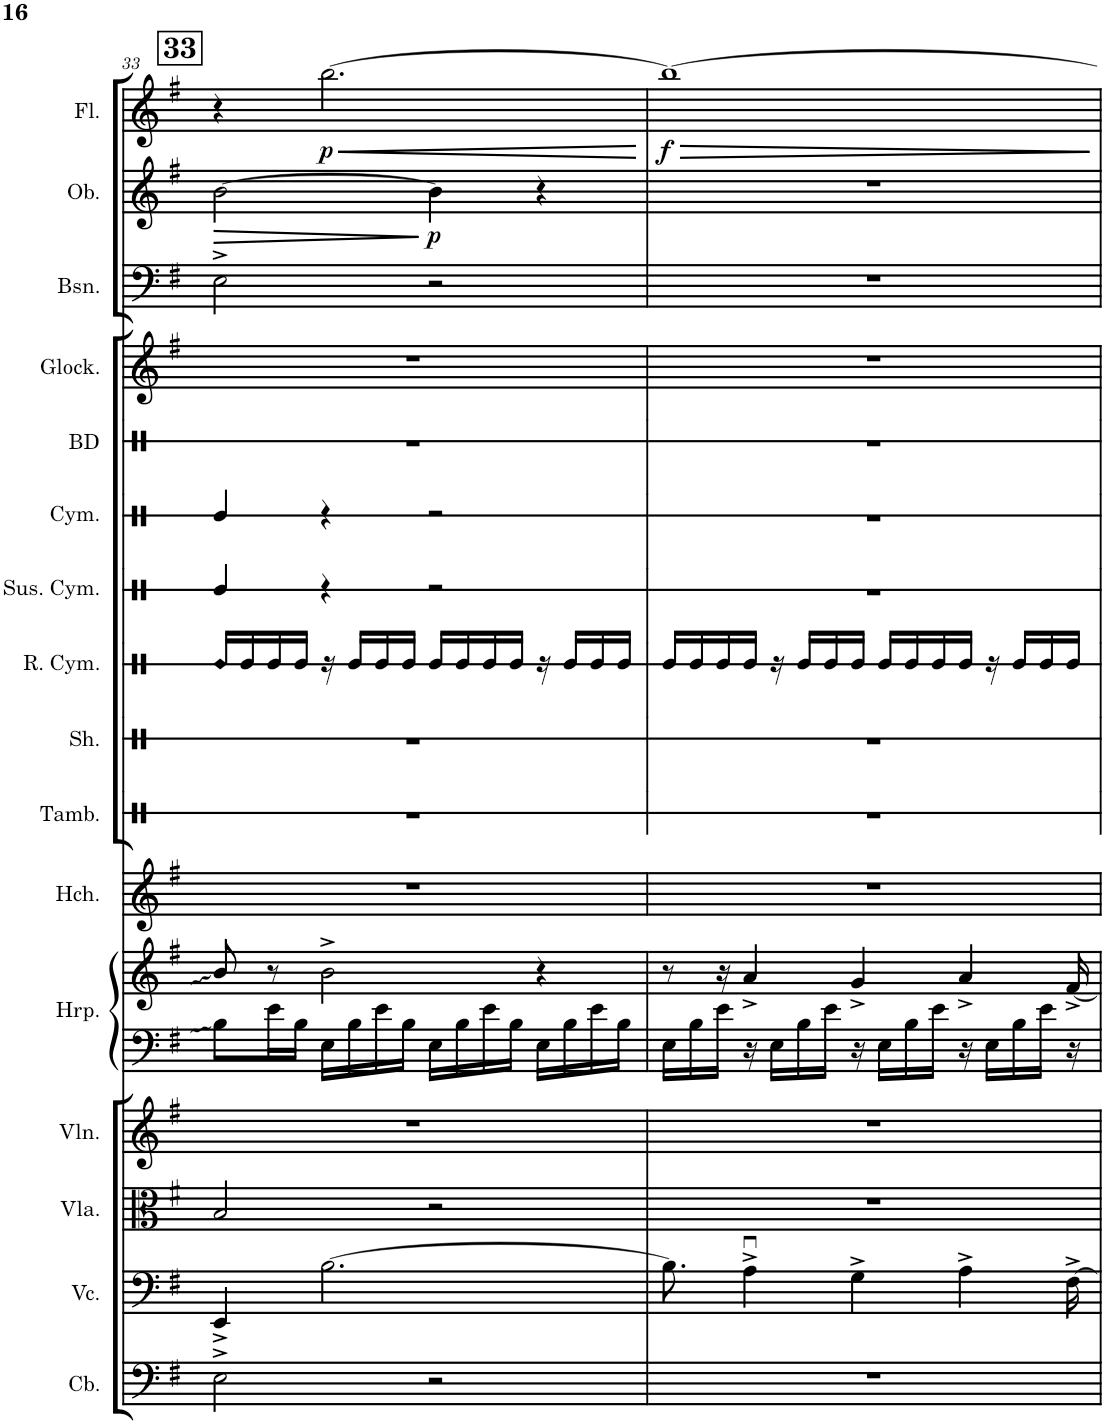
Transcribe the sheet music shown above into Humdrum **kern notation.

**kern	**kern	**kern	**kern	**kern	**kern	**kern	**kern	**kern	**kern	**kern	**kern	**kern	**kern	**kern	**kern	**dynam	**kern	**dynam
*part16	*part15	*part14	*part13	*part12	*part12	*part11	*part10	*part9	*part8	*part7	*part6	*part5	*part4	*part3	*part2	*part2	*part1	*part1
*staff17	*staff16	*staff15	*staff14	*staff13	*staff12	*staff11	*staff10	*staff9	*staff8	*staff7	*staff6	*staff5	*staff4	*staff3	*staff2	*staff2	*staff1	*staff1
*I"Contrabass	*I"Violoncello	*I"Viola	*I"Violin	*I"Harp	*	*I"Harpsichord	*I"Tambourine	*I"Shaker	*I"Ride Cymbal	*I"Suspended Cymbal	*I"Cymbals	*I"Bass Drum	*I"Glockenspiel	*I"Bassoon	*I"Oboe	*	*I"Flute	*
*I'Cb.	*I'Vc.	*I'Vla.	*I'Vln.	*I'Hrp.	*	*I'Hch.	*I'Tamb.	*I'Sh.	*I'R. Cym.	*I'Sus. Cym.	*I'Cym.	*I'BD	*I'Glock.	*I'Bsn.	*I'Ob.	*	*I'Fl.	*
!!LO:PB:g=z
*clefF4	*clefF4	*clefC3	*clefG2	*clefF4	*clefG2	*clefG2	*clefX	*clefX	*clefX	*clefX	*clefX	*clefX	*clefG2	*clefF4	*clefG2	*	*clefG2	*
*Trd7c12	*	*	*	*	*	*	*	*	*	*	*	*	*Trd-14c-24	*	*	*	*	*
*k[f#]	*k[f#]	*k[f#]	*k[f#]	*k[f#]	*k[f#]	*k[f#]	*k[]	*k[]	*k[]	*k[]	*k[]	*k[]	*k[f#]	*k[f#]	*k[f#]	*	*k[f#]	*
*M4/4	*M4/4	*M4/4	*M4/4	*M4/4	*M4/4	*M4/4	*M4/4	*M4/4	*M4/4	*M4/4	*M4/4	*M4/4	*M4/4	*M4/4	*M4/4	*	*M4/4	*
!!LO:REH:place=s1:a:B:cj:fs=14:t=33
=33	=33	=33	=33	=33	=33	=33	=33	=33	=33	=33	=33	=33	=33	=33	=33	=33	=33	=33
*	*	*	*	*^	*^	*	*	*	*	*	*	*	*	*	*	*	*	*
!	!	!	!	!	!	!	!	!	!	!	!LO:N:head=diamond	!	!	!	!	!	!	!LO:HP:b	!	!
2E^\	4EE^/	2B/	1r	8ryy	8B\L	8ryy	8b/	1r	1r	1r	16Re/LL	4Re/	4Re/	1r	1r	2E^\	[2b\	>	4r	.
.	.	.	.	.	.	.	.	.	.	.	16Re/	.	.	.	.	.	.	.	.	.
.	.	.	.	8ryy	16e\L	8r	2..ryy	.	.	.	16Re/	.	.	.	.	.	.	.	.	.
.	.	.	.	.	16B\JJ	.	.	.	.	.	16Re/JJ	.	.	.	.	.	.	.	.	.
!	!	!	!	!	!	!	!	!	!	!	!	!	!	!	!	!	!	!	!	!LO:HP:b
!	!	!	!	!	!	!	!	!	!	!	!	!	!	!	!	!	!	!	!	!LO:DY:n=1:b
.	[2.B\	.	.	4ryy	16E\LL	2b^\	.	.	.	.	16r	4r	4r	.	.	.	.	.	[2.bb\	< p
.	.	.	.	.	16B\	.	.	.	.	.	16Re/LL	.	.	.	.	.	.	.	.	.
.	.	.	.	.	16e\	.	.	.	.	.	16Re/	.	.	.	.	.	.	.	.	.
.	.	.	.	.	16B\JJ	.	.	.	.	.	16Re/JJ	.	.	.	.	.	.	.	.	.
!	!	!	!	!	!	!	!	!	!	!	!	!	!	!	!	!	!	!LO:DY:n=1:b	!	!
2r	.	2r	.	2ryy	16E\LL	.	.	.	.	.	16Re/LL	2r	2r	.	.	2r	4b\]	] p	.	.
.	.	.	.	.	16B\	.	.	.	.	.	16Re/	.	.	.	.	.	.	.	.	.
.	.	.	.	.	16e\	.	.	.	.	.	16Re/	.	.	.	.	.	.	.	.	.
.	.	.	.	.	16B\JJ	.	.	.	.	.	16Re/JJ	.	.	.	.	.	.	.	.	.
.	.	.	.	.	16E\LL	4r	.	.	.	.	16r	.	.	.	.	.	4r	.	.	.
.	.	.	.	.	16B\	.	.	.	.	.	16Re/LL	.	.	.	.	.	.	.	.	.
.	.	.	.	.	16e\	.	.	.	.	.	16Re/	.	.	.	.	.	.	.	.	.
.	.	.	.	.	16B\JJ	.	.	.	.	.	16Re/JJ	.	.	.	.	.	.	.	.	.
*	*	*	*	*v	*v	*	*	*	*	*	*	*	*	*	*	*	*	*	*	*
*	*	*	*	*	*v	*v	*	*	*	*	*	*	*	*	*	*	*	*	*
.	.	.	.	.	.	.	.	.	.	.	.	.	.	.	.	.	.	[
=34	=34	=34	=34	=34	=34	=34	=34	=34	=34	=34	=34	=34	=34	=34	=34	=34	=34	=34
!	!	!	!	!	!	!	!	!	!	!	!	!	!	!	!	!	!	!LO:HP:b
!	!	!	!	!	!	!	!	!	!	!	!	!	!	!	!	!	!	!LO:DY:n=1:b
1r	8.B\]	1r	1r	16E\LL	8r	1r	1r	1r	16Re/LL	1r	1r	1r	1r	1r	1r	.	1bb_	> f
.	.	.	.	16B\	.	.	.	.	16Re/	.	.	.	.	.	.	.	.	.
.	.	.	.	16e\JJ	16r	.	.	.	16Re/	.	.	.	.	.	.	.	.	.
.	4Au^\	.	.	16r	4a^/	.	.	.	16Re/JJ	.	.	.	.	.	.	.	.	.
.	.	.	.	16E\LL	.	.	.	.	16r	.	.	.	.	.	.	.	.	.
.	.	.	.	16B\	.	.	.	.	16Re/LL	.	.	.	.	.	.	.	.	.
.	.	.	.	16e\JJ	.	.	.	.	16Re/	.	.	.	.	.	.	.	.	.
.	4G^\	.	.	16r	4g^/	.	.	.	16Re/JJ	.	.	.	.	.	.	.	.	.
.	.	.	.	16E\LL	.	.	.	.	16Re/LL	.	.	.	.	.	.	.	.	.
.	.	.	.	16B\	.	.	.	.	16Re/	.	.	.	.	.	.	.	.	.
.	.	.	.	16e\JJ	.	.	.	.	16Re/	.	.	.	.	.	.	.	.	.
.	4A^\	.	.	16r	4a^/	.	.	.	16Re/JJ	.	.	.	.	.	.	.	.	.
.	.	.	.	16E\LL	.	.	.	.	16r	.	.	.	.	.	.	.	.	.
.	.	.	.	16B\	.	.	.	.	16Re/LL	.	.	.	.	.	.	.	.	.
.	.	.	.	16e\JJ	.	.	.	.	16Re/	.	.	.	.	.	.	.	.	.
.	[16F#^\	.	.	16r	[16f#^/	.	.	.	16Re/JJ	.	.	.	.	.	.	.	.	.
.	.	.	.	.	.	.	.	.	.	.	.	.	.	.	.	.	.	]
=	=	=	=	=	=	=	=	=	=	=	=	=	=	=	=	=	=	=
*-	*-	*-	*-	*-	*-	*-	*-	*-	*-	*-	*-	*-	*-	*-	*-	*-	*-	*-
